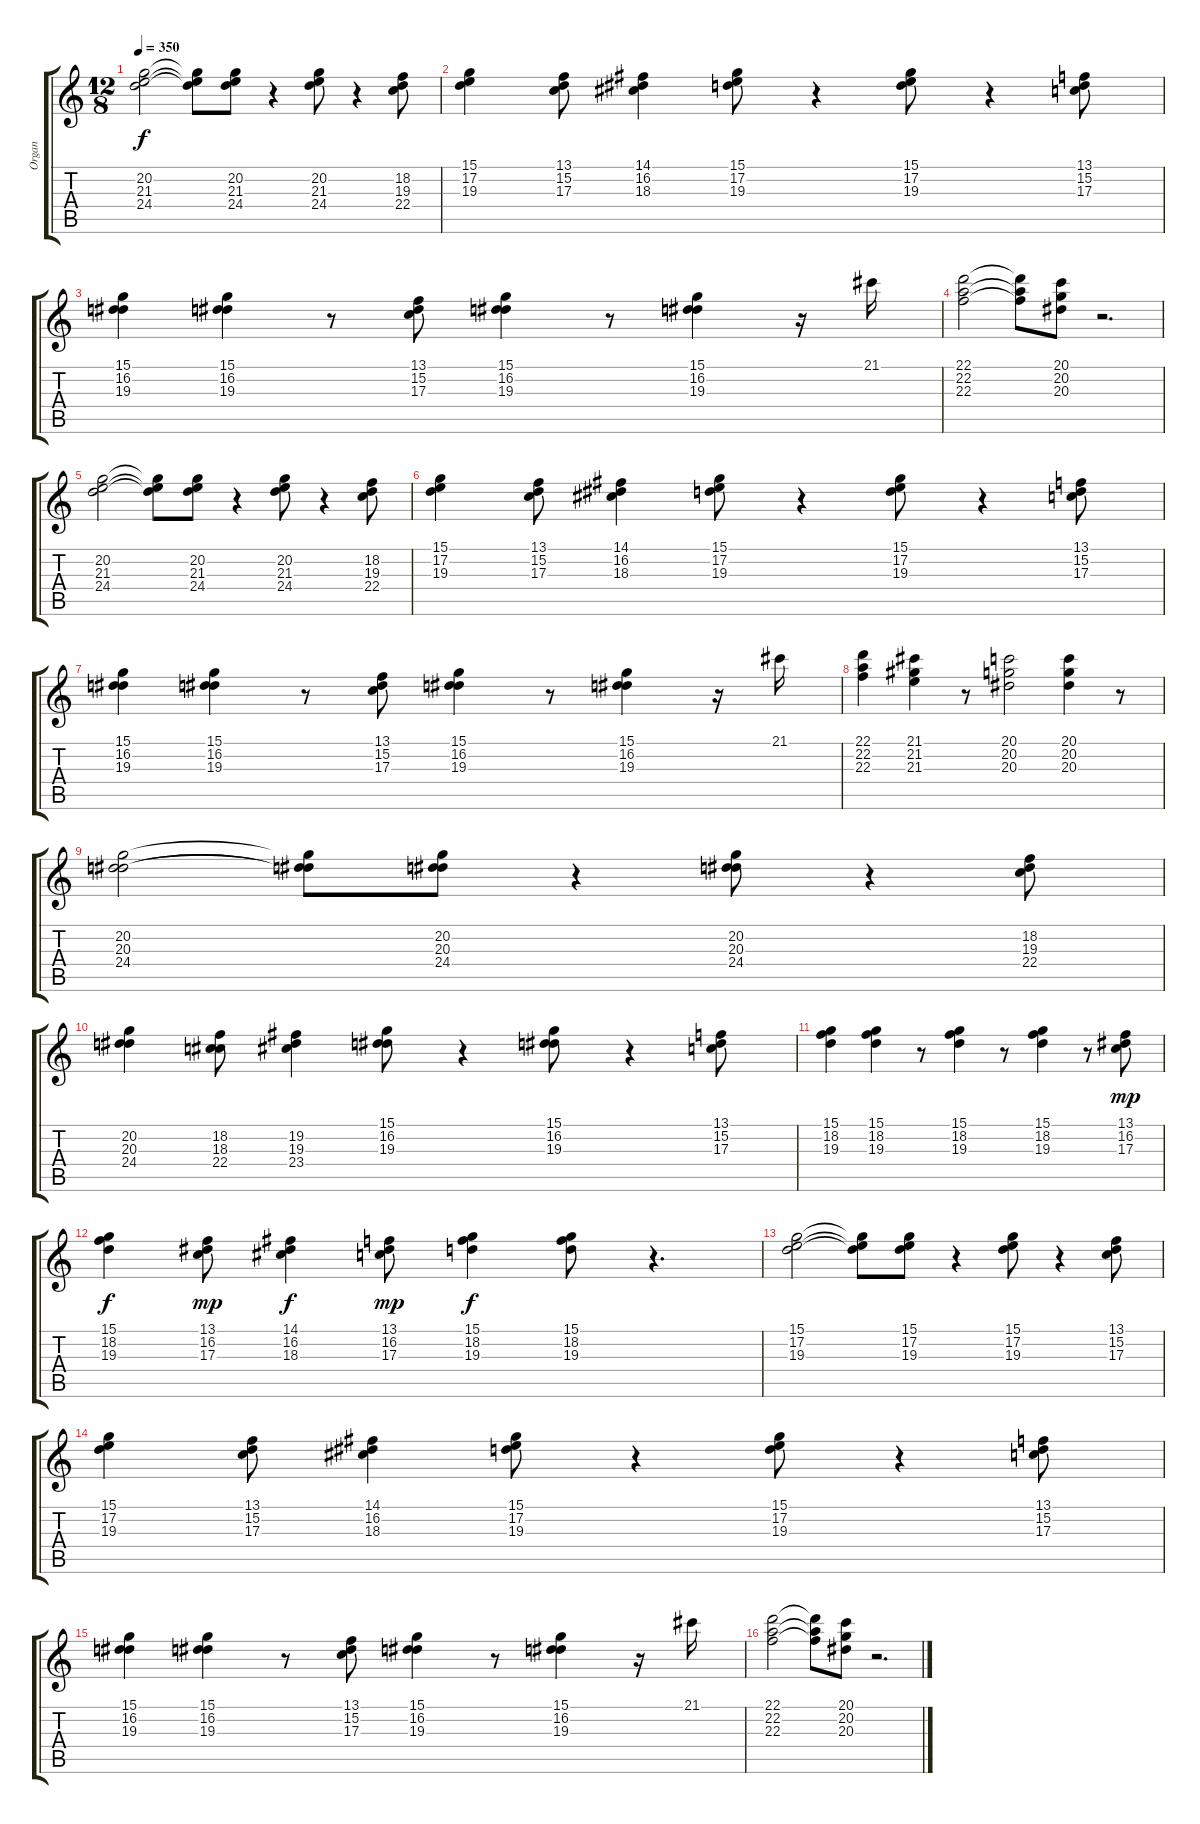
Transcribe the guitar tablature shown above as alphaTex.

\track ("Organ" "Organ") {instrument rockorgan}
\staff {score tabs}
\tuning (E4 B3 G3 D3 A2 E2) {hide}
\ts (12 8)
\tempo 350
\clef g2
\ks c
(20.2 21.3 24.4).2{dy f} (20.2{t} 21.3{t} 24.4{t}).8 (20.2 21.3 24.4).8 r.4 (20.2 21.3 24.4).8 r.4 (18.2 19.3 22.4).8 |
(15.1 17.2 19.3).4 (13.1 15.2 17.3).8 (14.1 16.2 18.3).4 (15.1 17.2 19.3).8 r.4 (15.1 17.2 19.3).8 r.4 (13.1 15.2 17.3).8 |
(15.1 16.2 19.3).4 (15.1 16.2 19.3).4 r.8 (13.1 15.2 17.3).8 (15.1 16.2 19.3).4 r.8 (15.1 16.2 19.3).4 r.16 21.1.16 |
(22.1 22.2 22.3).2 (22.1{t} 22.2{t} 22.3{t}).8 (20.1 20.2 20.3).8 r.2{d} |
(20.2 21.3 24.4).2 (20.2{t} 21.3{t} 24.4{t}).8 (20.2 21.3 24.4).8 r.4 (20.2 21.3 24.4).8 r.4 (18.2 19.3 22.4).8 |
(15.1 17.2 19.3).4 (13.1 15.2 17.3).8 (14.1 16.2 18.3).4 (15.1 17.2 19.3).8 r.4 (15.1 17.2 19.3).8 r.4 (13.1 15.2 17.3).8 |
(15.1 16.2 19.3).4 (15.1 16.2 19.3).4 r.8 (13.1 15.2 17.3).8 (15.1 16.2 19.3).4 r.8 (15.1 16.2 19.3).4 r.16 21.1.16 |
(22.1 22.2 22.3).4 (21.1 21.2 21.3).4 r.8 (20.1 20.2 20.3).2 (20.1 20.2 20.3).4 r.8 |
(20.2 20.3 24.4).2 (20.2{t} 20.3{t} 24.4{t}).8 (20.2 20.3 24.4).8 r.4 (20.2 20.3 24.4).8 r.4 (18.2 19.3 22.4).8 |
(20.2 20.3 24.4).4 (18.2 18.3 22.4).8 (19.2 19.3 23.4).4 (15.1 16.2 19.3).8 r.4 (15.1 16.2 19.3).8 r.4 (13.1 15.2 17.3).8 |
(15.1 18.2 19.3).4 (15.1 18.2 19.3).4 r.8 (15.1 18.2 19.3).4 r.8 (15.1 18.2 19.3).4 r.8 (13.1 16.2 17.3).8{dy mp} |
(15.1 18.2 19.3).4{dy f} (13.1 16.2 17.3).8{dy mp} (14.1 16.2 18.3).4{dy f} (13.1 16.2 17.3).8{dy mp} (15.1 18.2 19.3).4{dy f} (15.1 18.2 19.3).8 r.4{d} |
(15.1 17.2 19.3).2 (15.1{t} 17.2{t} 19.3{t}).8 (15.1 17.2 19.3).8 r.4 (15.1 17.2 19.3).8 r.4 (13.1 15.2 17.3).8 |
(15.1 17.2 19.3).4 (13.1 15.2 17.3).8 (14.1 16.2 18.3).4 (15.1 17.2 19.3).8 r.4 (15.1 17.2 19.3).8 r.4 (13.1 15.2 17.3).8 |
(15.1 16.2 19.3).4 (15.1 16.2 19.3).4 r.8 (13.1 15.2 17.3).8 (15.1 16.2 19.3).4 r.8 (15.1 16.2 19.3).4 r.16 21.1.16 |
(22.1 22.2 22.3).2 (22.1{t} 22.2{t} 22.3{t}).8 (20.1 20.2 20.3).8 r.2{d}
